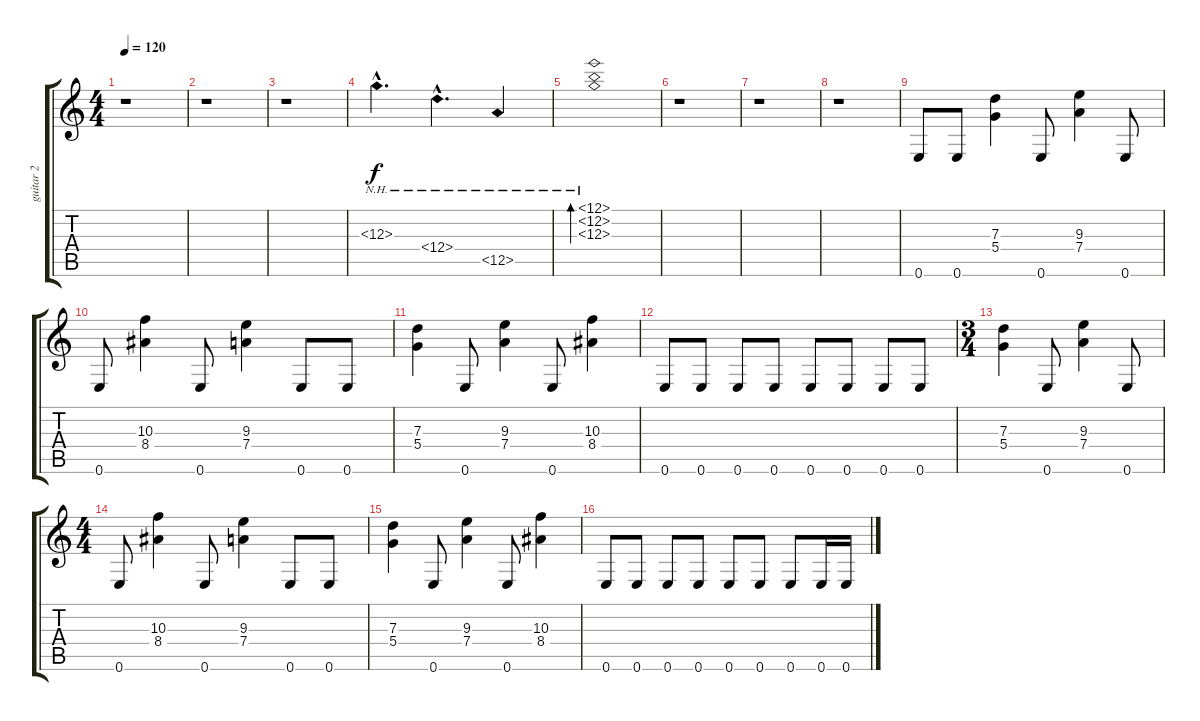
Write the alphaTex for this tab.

\track ("guitar 2" "guitar 2") {instrument distortionguitar}
\staff {score tabs}
\tuning (E4 B3 G3 D3 A2 E2) {hide}
\ts (4 4)
\tempo 120
\clef g2
\ks c
r.1{dy f instrument distortionguitar} |
r.1 |
r.1 |
12.3{nh hac}.4{d instrument acousticguitarsteel} 12.4{nh hac}.4{d} 12.5{nh}.4 |
(12.1{nh} 12.2{nh} 12.3{nh}).1{bd 240} |
r.1 |
r.1 |
r.1 |
0.6.8{instrument distortionguitar} 0.6.8 (7.3 5.4).4 0.6.8 (9.3 7.4).4 0.6.8 |
0.6.8 (10.3 8.4).4 0.6.8 (9.3 7.4).4 0.6.8 0.6.8 |
(7.3 5.4).4 0.6.8 (9.3 7.4).4 0.6.8 (10.3 8.4).4 |
0.6.8 0.6.8 0.6.8 0.6.8 0.6.8 0.6.8 0.6.8 0.6.8 |
\ts (3 4)
(7.3 5.4).4 0.6.8 (9.3 7.4).4 0.6.8 |
\ts (4 4)
0.6.8 (10.3 8.4).4 0.6.8 (9.3 7.4).4 0.6.8 0.6.8 |
(7.3 5.4).4 0.6.8 (9.3 7.4).4 0.6.8 (10.3 8.4).4 |
0.6.8 0.6.8 0.6.8 0.6.8 0.6.8 0.6.8 0.6.8 0.6.16 0.6.16
